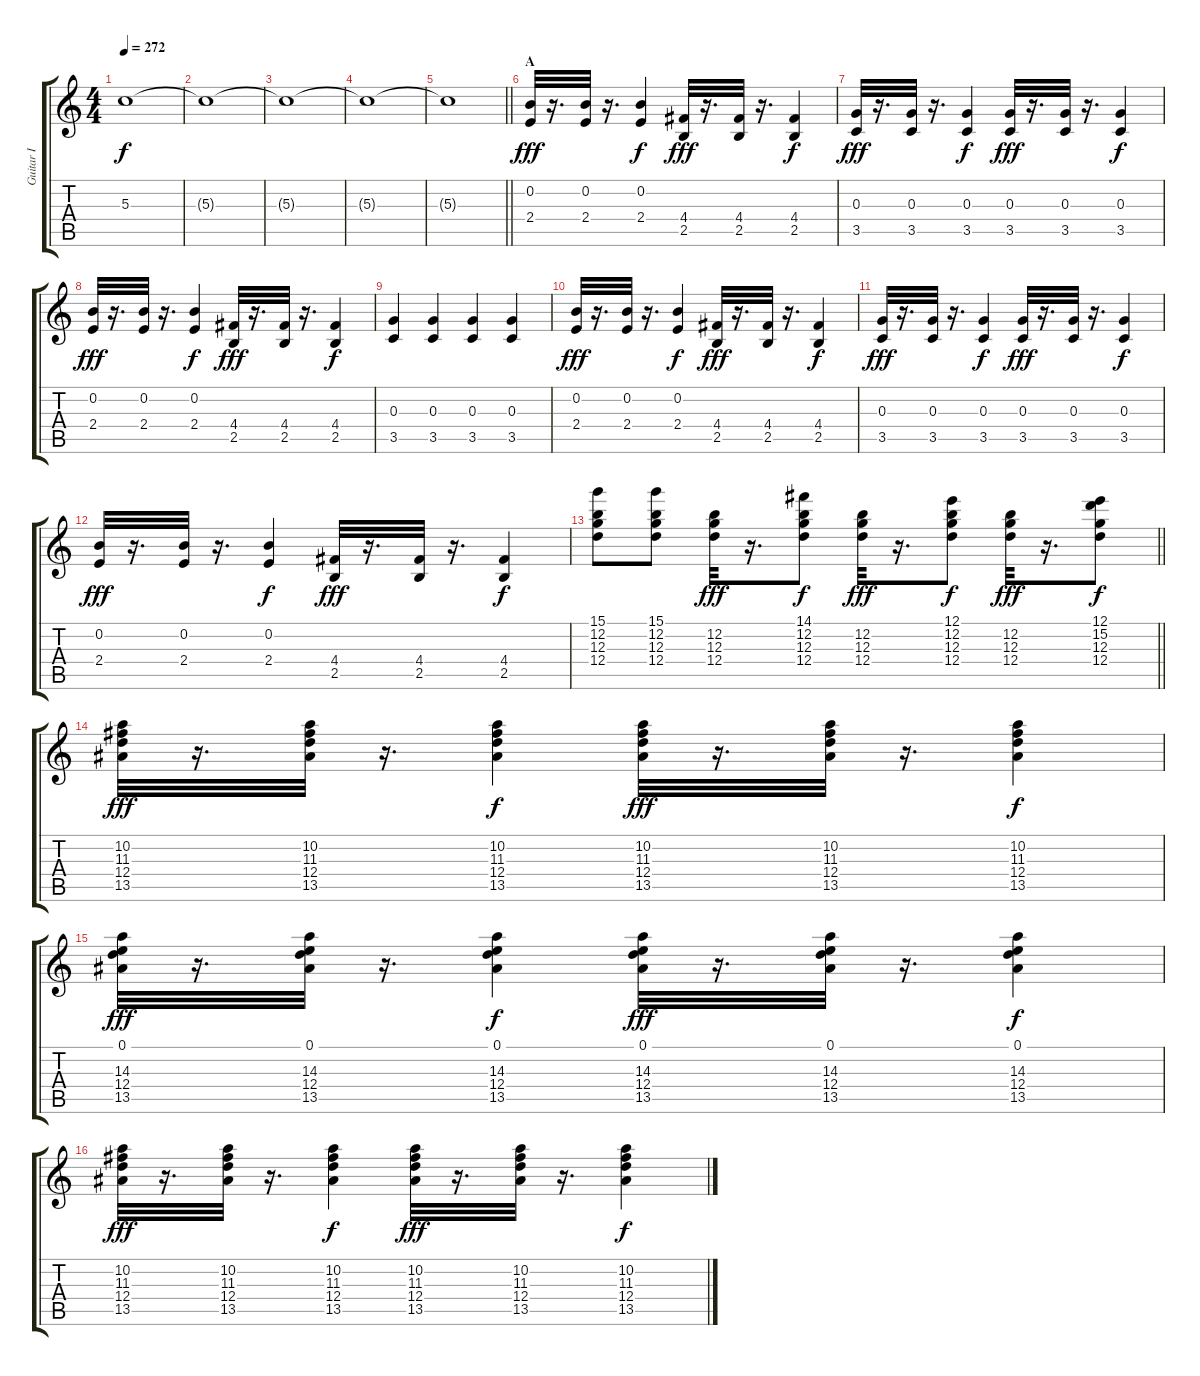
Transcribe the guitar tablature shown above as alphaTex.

\track ("Guitar I" "Guitar I") {instrument distortionguitar}
\staff {score tabs}
\tuning (E4 B3 G3 D3 A2 E2) {hide}
\ts (4 4)
\tempo 272
\clef g2
\ks c
5.3{t}.1{dy f} |
5.3{t}.1 |
5.3{t}.1 |
5.3{t}.1 |
\barLineRight lightlight
5.3{t}.1 |
\section ("" "A")
(0.2 2.4).32{dy fff} r.16{d} (0.2 2.4).32 r.16{d} (0.2 2.4).4{dy f} (4.4 2.5).32{dy fff} r.16{d} (4.4 2.5).32 r.16{d} (4.4 2.5).4{dy f} |
(0.3 3.5).32{dy fff} r.16{d} (0.3 3.5).32 r.16{d} (0.3 3.5).4{dy f} (0.3 3.5).32{dy fff} r.16{d} (0.3 3.5).32 r.16{d} (0.3 3.5).4{dy f} |
(0.2 2.4).32{dy fff} r.16{d} (0.2 2.4).32 r.16{d} (0.2 2.4).4{dy f} (4.4 2.5).32{dy fff} r.16{d} (4.4 2.5).32 r.16{d} (4.4 2.5).4{dy f} |
(0.3 3.5).4 (0.3 3.5).4 (0.3 3.5).4 (0.3 3.5).4 |
(0.2 2.4).32{dy fff} r.16{d} (0.2 2.4).32 r.16{d} (0.2 2.4).4{dy f} (4.4 2.5).32{dy fff} r.16{d} (4.4 2.5).32 r.16{d} (4.4 2.5).4{dy f} |
(0.3 3.5).32{dy fff} r.16{d} (0.3 3.5).32 r.16{d} (0.3 3.5).4{dy f} (0.3 3.5).32{dy fff} r.16{d} (0.3 3.5).32 r.16{d} (0.3 3.5).4{dy f} |
(0.2 2.4).32{dy fff} r.16{d} (0.2 2.4).32 r.16{d} (0.2 2.4).4{dy f} (4.4 2.5).32{dy fff} r.16{d} (4.4 2.5).32 r.16{d} (4.4 2.5).4{dy f} |
\barLineRight lightlight
(15.1 12.2 12.3 12.4).8 (15.1 12.2 12.3 12.4).8 (12.2 12.3 12.4).32{dy fff} r.16{d} (14.1 12.2 12.3 12.4).8{dy f} (12.2 12.3 12.4).32{dy fff} r.16{d} (12.1 12.2 12.3 12.4).8{dy f} (12.2 12.3 12.4).32{dy fff} r.16{d} (12.1 15.2 12.3 12.4).8{dy f} |
(10.2 11.3 12.4 13.5).32{dy fff} r.16{d} (10.2 11.3 12.4 13.5).32 r.16{d} (10.2 11.3 12.4 13.5).4{dy f} (10.2 11.3 12.4 13.5).32{dy fff} r.16{d} (10.2 11.3 12.4 13.5).32 r.16{d} (10.2 11.3 12.4 13.5).4{dy f} |
(0.1 14.3 12.4 13.5).32{dy fff} r.16{d} (0.1 14.3 12.4 13.5).32 r.16{d} (0.1 14.3 12.4 13.5).4{dy f} (0.1 14.3 12.4 13.5).32{dy fff} r.16{d} (0.1 14.3 12.4 13.5).32 r.16{d} (0.1 14.3 12.4 13.5).4{dy f} |
(10.2 11.3 12.4 13.5).32{dy fff} r.16{d} (10.2 11.3 12.4 13.5).32 r.16{d} (10.2 11.3 12.4 13.5).4{dy f} (10.2 11.3 12.4 13.5).32{dy fff} r.16{d} (10.2 11.3 12.4 13.5).32 r.16{d} (10.2 11.3 12.4 13.5).4{dy f}
